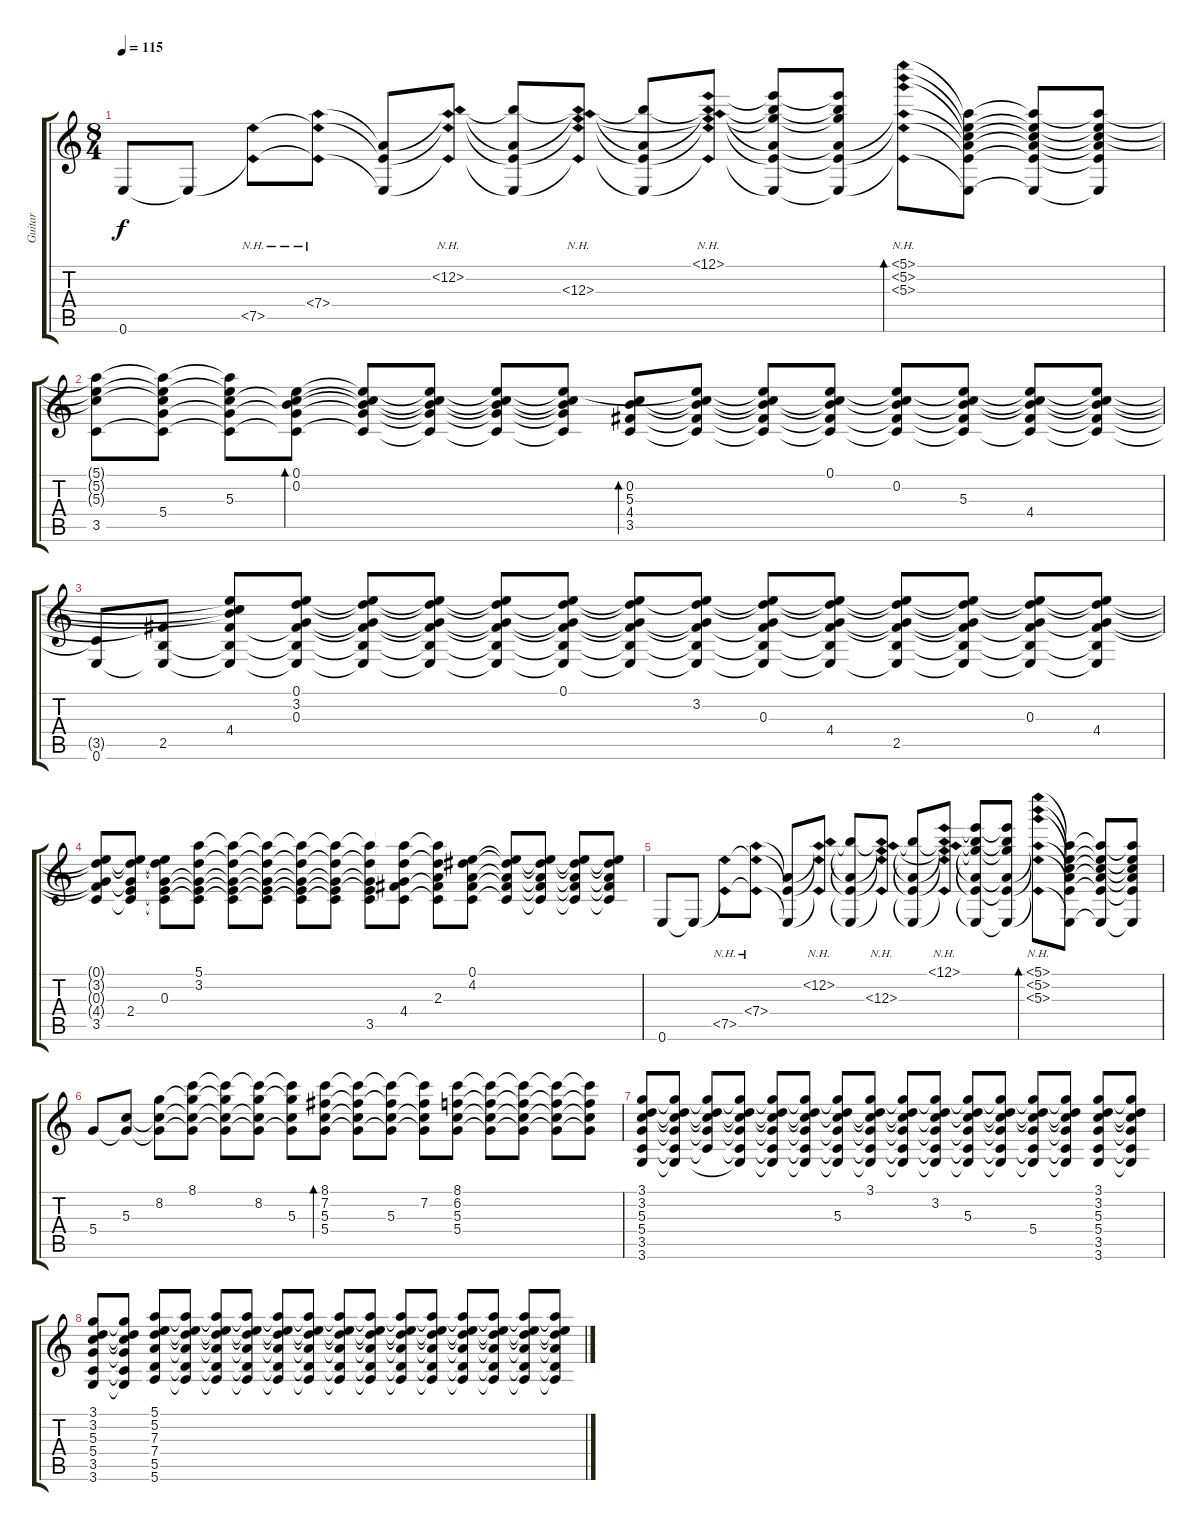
\track ("Guitar" "Guitar") {instrument distortionguitar}
\staff {score tabs}
\tuning (E4 B3 G3 D3 A2 E2) {hide}
\ts (8 4)
\tempo 115
\clef g2
\ks c
0.6.8{dy f} 0.6{t}.8 (7.5{nh} 0.6{nh t}).8 (7.4{nh} 7.5{nh t} 0.6{nh t}).8 (7.4{t} 7.5{t} 0.6{t}).8 (12.2{nh} 7.4{nh t} 7.5{nh t} 0.6{nh t}).8 (12.2{t} 7.4{t} 7.5{t} 0.6{t}).8 (12.2{nh t} 12.3{nh} 7.4{nh t} 7.5{nh t} 0.6{nh t}).8 (12.2{t} 7.4{t} 7.5{t} 0.6{t}).8 (12.1{nh} 12.2{nh t} 12.3{nh t} 7.4{nh t} 7.5{nh t} 0.6{nh t}).8 (12.1{t} 12.2{t} 12.3{t} 7.4{t} 7.5{t} 0.6{t}).8 (12.1{t} 12.2{t} 12.3{t} 7.4{t} 7.5{t} 0.6{t}).8 (5.1{nh} 5.2{nh} 5.3{nh} 7.4{nh t} 7.5{nh t} 0.6{nh t}).8{bd 480} (5.1{t} 5.2{t} 5.3{t} 7.4{t} 7.5{t} 0.6{t}).8 (5.1{t} 5.2{t} 5.3{t} 7.4{t} 7.5{t} 0.6{t}).8 (5.1{t} 5.2{t} 5.3{t} 7.4{t} 7.5{t} 0.6{t}).8 |
(5.1{t} 5.2{t} 5.3{t} 3.5).8 (5.1{t} 5.2{t} 5.3{t} 5.4 3.5{t}).8 (5.1{t} 5.2{t} 5.3 5.4{t} 3.5{t}).8 (0.1 0.2 5.3{t} 5.4{t} 3.5{t}).8{bd 480} (0.1{t} 0.2{t} 5.3{t} 5.4{t} 3.5{t}).8 (0.1{t} 0.2{t} 5.3{t} 5.4{t} 3.5{t}).8 (0.1{t} 0.2{t} 5.3{t} 5.4{t} 3.5{t}).8 (0.1{t} 0.2{t} 5.3{t} 5.4{t} 3.5{t}).8 (0.2 5.3 4.4 3.5).8{bd 480} (0.1{t} 0.2{t} 5.3{t} 4.4{t} 3.5{t}).8 (0.1{t} 0.2{t} 5.3{t} 4.4{t} 3.5{t}).8 (0.1 0.2{t} 5.3{t} 4.4{t} 3.5{t}).8 (0.1{t} 0.2 5.3{t} 4.4{t} 3.5{t}).8 (0.1{t} 0.2{t} 5.3 4.4{t} 3.5{t}).8 (0.1{t} 0.2{t} 5.3{t} 4.4 3.5{t}).8 (0.1{t} 0.2{t} 5.3{t} 4.4{t} 3.5{t}).8 |
(3.5{t} 0.6).8 (4.4{t} 2.5 0.6{t}).8 (0.1{t} 0.2{t} 5.3{t} 4.4 2.5{t} 0.6{t}).8 (0.1 3.2 0.3 4.4{t} 2.5{t} 0.6{t}).8 (0.1{t} 3.2{t} 0.3{t} 4.4{t} 2.5{t} 0.6{t}).8 (0.1{t} 3.2{t} 0.3{t} 4.4{t} 2.5{t} 0.6{t}).8 (0.1{t} 3.2{t} 0.3{t} 4.4{t} 2.5{t} 0.6{t}).8 (0.1 3.2{t} 0.3{t} 4.4{t} 2.5{t} 0.6{t}).8 (0.1{t} 3.2{t} 0.3{t} 4.4{t} 2.5{t} 0.6{t}).8 (0.1{t} 3.2 0.3{t} 4.4{t} 2.5{t} 0.6{t}).8 (0.1{t} 3.2{t} 0.3 4.4{t} 2.5{t} 0.6{t}).8 (0.1{t} 3.2{t} 0.3{t} 4.4 2.5{t} 0.6{t}).8 (0.1{t} 3.2{t} 0.3{t} 4.4{t} 2.5 0.6{t}).8 (0.1{t} 3.2{t} 0.3{t} 4.4{t} 2.5{t} 0.6{t}).8 (0.1{t} 3.2{t} 0.3 4.4{t} 2.5{t} 0.6{t}).8 (0.1{t} 3.2{t} 0.3{t} 4.4 2.5{t} 0.6{t}).8 |
(0.1{t} 3.2{t} 0.3{t} 4.4{t} 3.5).8 (0.1{t} 3.2{t} 0.3{t} 2.4 3.5{t}).8 (0.1{t} 3.2{t} 0.3 2.4{t} 3.5{t}).8 (5.1 3.2 0.3{t} 2.4{t} 3.5{t}).8 (5.1{t} 3.2{t} 0.3{t} 2.4{t} 3.5{t}).8 (5.1{t} 3.2{t} 0.3{t} 2.4{t} 3.5{t}).8 (5.1{t} 3.2{t} 0.3{t} 2.4{t} 3.5{t}).8 (5.1{t} 3.2{t} 0.3{t} 2.4{t} 3.5{t}).8 (5.1{t} 3.2{t} 0.3{t} 2.4{t} 3.5).8 (5.1{t} 3.2{t} 0.3{t} 4.4 3.5{t}).8 (5.1{t} 3.2{t} 2.3 4.4{t} 3.5{t}).8 (0.1 4.2 2.3{t} 4.4{t} 3.5{t}).8 (0.1{t} 4.2{t} 2.3{t} 4.4{t} 3.5{t}).8 (0.1{t} 4.2{t} 2.3{t} 4.4{t} 3.5{t}).8 (0.1{t} 4.2{t} 2.3{t} 4.4{t} 3.5{t}).8 (0.1{t} 4.2{t} 2.3{t} 4.4{t} 3.5{t}).8 |
0.6.8 0.6{t}.8 (7.5{nh} 0.6{nh t}).8 (7.4{nh} 7.5{nh t} 0.6{nh t}).8 (7.4{t} 7.5{t} 0.6{t}).8 (12.2{nh} 7.4{nh t} 7.5{nh t} 0.6{nh t}).8 (12.2{t} 7.4{t} 7.5{t} 0.6{t}).8 (12.2{nh t} 12.3{nh} 7.4{nh t} 7.5{nh t} 0.6{nh t}).8 (12.2{t} 7.4{t} 7.5{t} 0.6{t}).8 (12.1{nh} 12.2{nh t} 12.3{nh t} 7.4{nh t} 7.5{nh t} 0.6{nh t}).8 (12.1{t} 12.2{t} 12.3{t} 7.4{t} 7.5{t} 0.6{t}).8 (12.1{t} 12.2{t} 12.3{t} 7.4{t} 7.5{t} 0.6{t}).8 (5.1{nh} 5.2{nh} 5.3{nh} 7.4{nh t} 7.5{nh t} 0.6{nh t}).8{bd 480} (5.1{t} 5.2{t} 5.3{t} 7.4{t} 7.5{t} 0.6{t}).8 (5.1{t} 5.2{t} 5.3{t} 7.4{t} 7.5{t} 0.6{t}).8 (5.1{t} 5.2{t} 5.3{t} 7.4{t} 7.5{t} 0.6{t}).8 |
5.4.8 (5.3 5.4{t}).8 (8.2 5.3{t} 5.4{t}).8 (8.1 8.2{t} 5.3{t} 5.4{t}).8 (8.1{t} 8.2{t} 5.3{t} 5.4{t}).8 (8.1{t} 8.2 5.3{t} 5.4{t}).8 (8.1{t} 8.2{t} 5.3 5.4{t}).8 (8.1 7.2 5.3 5.4).8{bd 480} (8.1{t} 7.2{t} 5.3{t} 5.4{t}).8 (8.1{t} 7.2{t} 5.3 5.4{t}).8 (8.1{t} 7.2 5.3{t} 5.4{t}).8 (8.1 6.2 5.3 5.4).8 (8.1{t} 6.2{t} 5.3{t} 5.4{t}).8 (8.1{t} 6.2{t} 5.3{t} 5.4{t}).8 (8.1{t} 6.2{t} 5.3{t} 5.4{t}).8 (8.1{t} 6.2{t} 5.3{t} 5.4{t}).8 |
(3.1 3.2 5.3 5.4 3.5 3.6).8{instrument distortionguitar} (3.1{t} 3.2{t} 5.3{t} 5.4{t} 3.5{t} 3.6{t}).8 (3.1{t} 3.2{t} 5.3{t} 5.4{t} 3.5{t}).8 (3.1{t} 3.2{t} 5.3{t} 5.4{t} 3.5{t} 3.6{t}).8 (3.1{t} 3.2{t} 5.3{t} 5.4{t} 3.5{t} 3.6{t}).8 (3.1{t} 3.2{t} 5.3{t} 5.4{t} 3.5{t} 3.6{t}).8 (3.1{t} 3.2{t} 5.3 5.4{t} 3.5{t} 3.6{t}).8 (3.1 3.2{t} 5.3{t} 5.4{t} 3.5{t} 3.6{t}).8 (3.1{t} 3.2{t} 5.3{t} 5.4{t} 3.5{t} 3.6{t}).8 (3.1{t} 3.2 5.3{t} 5.4{t} 3.5{t} 3.6{t}).8 (3.1{t} 3.2{t} 5.3 5.4{t} 3.5{t} 3.6{t}).8 (3.1{t} 3.2{t} 5.3{t} 5.4{t} 3.5{t} 3.6{t}).8 (3.1{t} 3.2{t} 5.3{t} 5.4 3.5{t} 3.6{t}).8 (3.1{t} 3.2{t} 5.3{t} 5.4{t} 3.5{t} 3.6{t}).8 (3.1 3.2 5.3 5.4 3.5 3.6).8 (3.1{t} 3.2{t} 5.3{t} 5.4{t} 3.5{t} 3.6{t}).8 |
(3.1 3.2 5.3 5.4 3.5 3.6).8 (3.1{t} 3.2{t} 5.3{t} 5.4{t} 3.5{t} 3.6{t}).8 (5.1 5.2 7.3 7.4 5.5 5.6).8 (5.1{t} 5.2{t} 7.3{t} 7.4{t} 5.5{t} 5.6{t}).8 (5.1{t} 5.2{t} 7.3{t} 7.4{t} 5.5{t} 5.6{t}).8 (5.1{t} 5.2{t} 7.3{t} 7.4{t} 5.5{t} 5.6{t}).8 (5.1{t} 5.2{t} 7.3{t} 7.4{t} 5.5{t} 5.6{t}).8 (5.1{t} 5.2{t} 7.3{t} 7.4{t} 5.5{t} 5.6{t}).8 (5.1{t} 5.2{t} 7.3{t} 7.4{t} 5.5{t} 5.6{t}).8 (5.1{t} 5.2{t} 7.3{t} 7.4{t} 5.5{t} 5.6{t}).8 (5.1{t} 5.2{t} 7.3{t} 7.4{t} 5.5{t} 5.6{t}).8 (5.1{t} 5.2{t} 7.3{t} 7.4{t} 5.5{t} 5.6{t}).8 (5.1{t} 5.2{t} 7.3{t} 7.4{t} 5.5{t} 5.6{t}).8 (5.1{t} 5.2{t} 7.3{t} 7.4{t} 5.5{t} 5.6{t}).8 (5.1{t} 5.2{t} 7.3{t} 7.4{t} 5.5{t} 5.6{t}).8 (5.1{t} 5.2{t} 7.3{t} 7.4{t} 5.5{t} 5.6{t}).8
